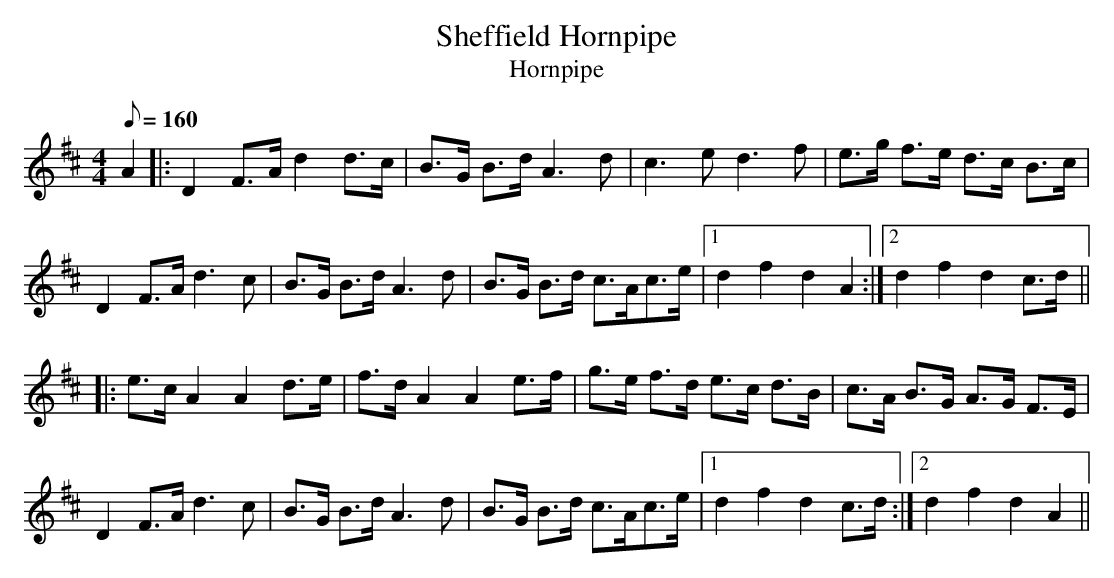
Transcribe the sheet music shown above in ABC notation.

X:1
T: Sheffield Hornpipe
T: Hornpipe
M: 4/4
Q: 160
L: 1/8
K:D
A2|: D2 F>A d2 d>c | B>G B>d A3 d | c3 e d3 f | e>g f>e d>c B>c |
D2 F>A d3 c | B>G B>d A3 d | B>G B>d c>Ac>e |1 d2 f2 d2 A2 :|2 d2 f2 d2 c>d ||
|:e>c A2 A2 d>e | f>d A2 A2 e>f | g>e f>d e>c d>B | c>A B>G A>G F>E |
D2 F>A d3 c | B>G B>d A3 d | B>G B>d c>Ac>e |1 d2 f2 d2 c>d :|2 d2 f2 d2 [A2] ||
